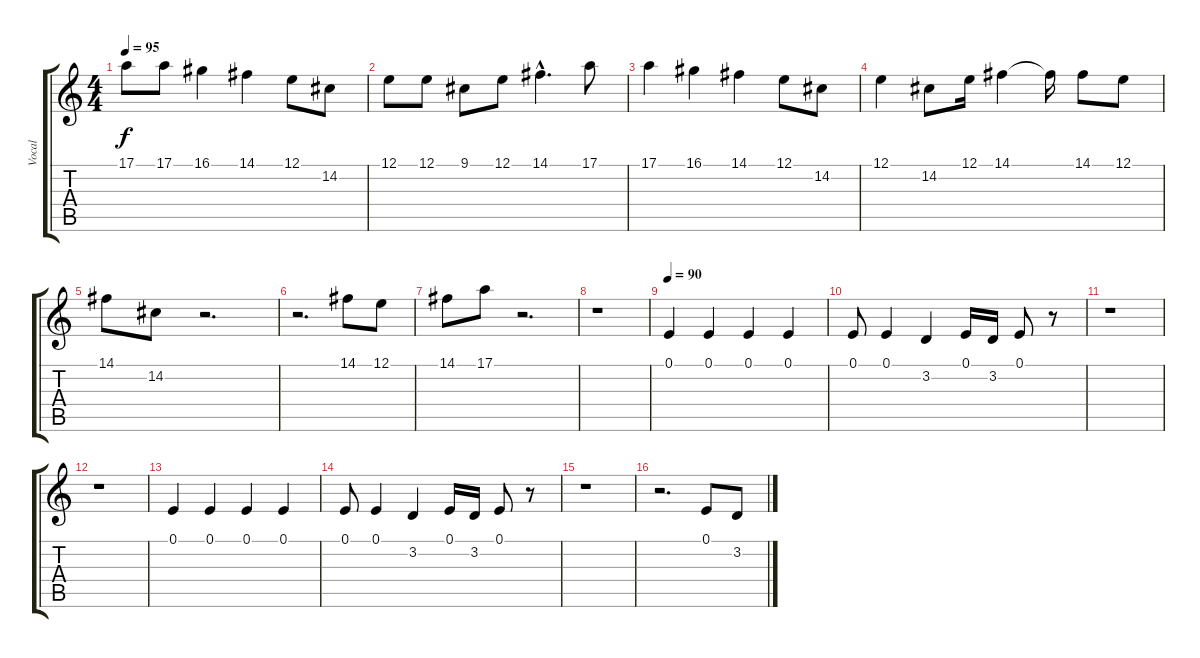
\track ("Vocal" "Vocal") {instrument synthvoice}
\staff {score tabs}
\tuning (E4 B3 G3 D3 A2 E2) {hide}
\ts (4 4)
\tempo 95
\clef g2
\ks c
17.1.8{dy f} 17.1.8 16.1.4 14.1.4 12.1.8 14.2.8 |
12.1.8 12.1.8 9.1.8 12.1.8 14.1{hac}.4{d} 17.1.8 |
17.1.4 16.1.4 14.1.4 12.1.8 14.2.8 |
12.1.4 14.2.8 12.1.16 14.1.4 14.1{t}.16 14.1.8 12.1.8 |
14.1.8 14.2.8 r.2{d} |
r.2{d} 14.1.8 12.1.8 |
14.1.8 17.1.8 r.2{d} |
r.1 |
\tempo 90
0.1.4 0.1.4 0.1.4 0.1.4 |
0.1.8 0.1.4 3.2.4 0.1.16 3.2.16 0.1.8 r.8 |
r.1 |
r.1 |
0.1.4 0.1.4 0.1.4 0.1.4 |
0.1.8 0.1.4 3.2.4 0.1.16 3.2.16 0.1.8 r.8 |
r.1 |
r.2{d} 0.1.8 3.2.8
